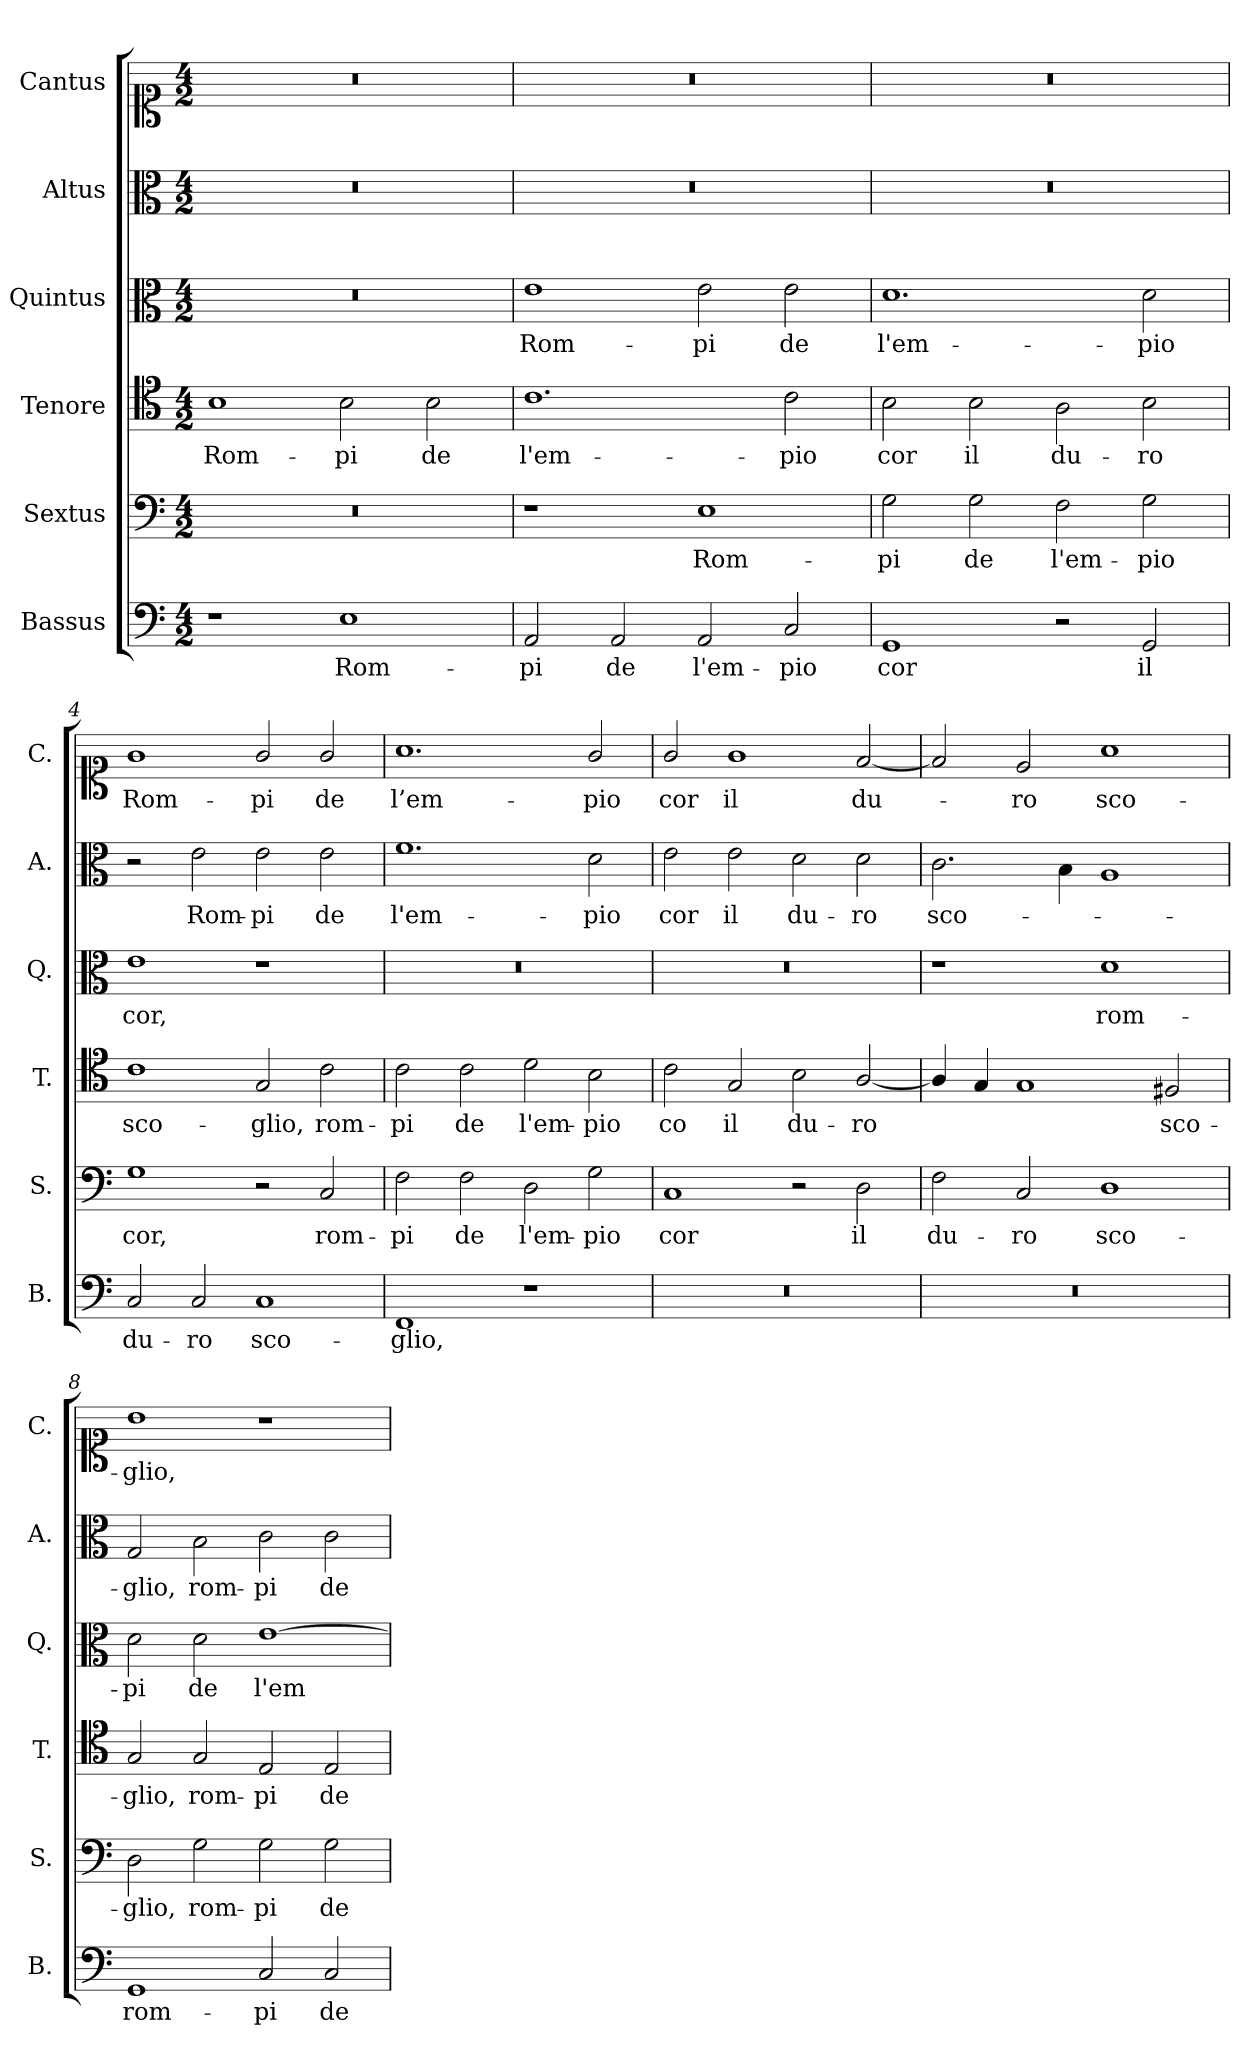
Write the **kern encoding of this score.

**kern	**text	**kern	**text	**kern	**text	**kern	**text	**kern	**text	**kern	**text
*part6	*part6	*part5	*part5	*part4	*part4	*part3	*part3	*part2	*part2	*part1	*part1
*staff6	*staff6	*staff5	*staff5	*staff4	*staff4	*staff3	*staff3	*staff2	*staff2	*staff1	*staff1
*I"Bassus	*	*I"Sextus	*	*I"Tenore	*	*I"Quintus	*	*I"Altus	*	*I"Cantus	*
*I'B.	*	*I'S.	*	*I'T.	*	*I'Q.	*	*I'A.	*	*I'C.	*
*clefF4	*	*clefF4	*	*clefC4	*	*clefC3	*	*clefC3	*	*clefC1	*
*k[]	*	*k[]	*	*k[]	*	*k[]	*	*k[]	*	*k[]	*
*M4/2	*	*M4/2	*	*M4/2	*	*M4/2	*	*M4/2	*	*M4/2	*
=1	=1	=1	=1	=1	=1	=1	=1	=1	=1	=1	=1
!	!	!	!	!	!LO:LY:b	!	!	!	!	!	!
1r	.	0r	.	1B	Rom-	0r	.	0r	.	0r	.
!	!LO:LY:b	!	!	!	!LO:LY:b	!	!	!	!	!	!
1E	Rom-	.	.	2B\	-pi	.	.	.	.	.	.
!	!	!	!	!	!LO:LY:b	!	!	!	!	!	!
.	.	.	.	2B\	de	.	.	.	.	.	.
=2	=2	=2	=2	=2	=2	=2	=2	=2	=2	=2	=2
!	!LO:LY:b	!	!	!	!LO:LY:b	!	!LO:LY:b	!	!	!	!
2AA/	-pi	1r	.	1.c	l'em-	1e	Rom-	0r	.	0r	.
!	!LO:LY:b	!	!	!	!	!	!	!	!	!	!
2AA/	de	.	.	.	.	.	.	.	.	.	.
!	!LO:LY:b	!	!LO:LY:b	!	!	!	!LO:LY:b	!	!	!	!
2AA/	l'em-	1E	Rom-	.	.	2e\	-pi	.	.	.	.
!	!LO:LY:b	!	!	!	!LO:LY:b	!	!LO:LY:b	!	!	!	!
2C/	-pio	.	.	2c\	-pio	2e\	de	.	.	.	.
=3	=3	=3	=3	=3	=3	=3	=3	=3	=3	=3	=3
!	!LO:LY:b	!	!LO:LY:b	!	!LO:LY:b	!	!LO:LY:b	!	!	!	!
1GG	cor	2G\	-pi	2B\	cor	1.d	l'em-	0r	.	0r	.
!	!	!	!LO:LY:b	!	!LO:LY:b	!	!	!	!	!	!
.	.	2G\	de	2B\	il	.	.	.	.	.	.
!	!	!	!LO:LY:b	!	!LO:LY:b	!	!	!	!	!	!
2r	.	2F\	l'em-	2A\	du-	.	.	.	.	.	.
!	!LO:LY:b	!	!LO:LY:b	!	!LO:LY:b	!	!LO:LY:b	!	!	!	!
2GG/	il	2G\	-pio	2B\	-ro	2d\	-pio	.	.	.	.
=4	=4	=4	=4	=4	=4	=4	=4	=4	=4	=4	=4
!	!LO:LY:b	!	!LO:LY:b	!	!LO:LY:b	!	!LO:LY:b	!	!	!	!LO:LY:b
2C/	du-	1G	cor,	1c	sco-	1e	cor,	2r	.	1g	Rom-
!	!LO:LY:b	!	!	!	!	!	!	!	!LO:LY:b	!	!
2C/	-ro	.	.	.	.	.	.	2e\	Rom-	.	.
!	!LO:LY:b	!	!	!	!LO:LY:b	!	!	!	!LO:LY:b	!	!LO:LY:b
1C	sco-	2r	.	2G/	-glio,	1r	.	2e\	-pi	2g/	-pi
!	!	!	!LO:LY:b	!	!LO:LY:b	!	!	!	!LO:LY:b	!	!LO:LY:b
.	.	2C/	rom-	2c\	rom-	.	.	2e\	de	2g/	de
!!LO:LB:g=z
=5	=5	=5	=5	=5	=5	=5	=5	=5	=5	=5	=5
!	!LO:LY:b	!	!LO:LY:b	!	!LO:LY:b	!	!	!	!LO:LY:b	!	!LO:LY:b
1FF	-glio,	2F\	-pi	2c\	-pi	0r	.	1.f	l'em-	1.a	l’em-
!	!	!	!LO:LY:b	!	!LO:LY:b	!	!	!	!	!	!
.	.	2F\	de	2c\	de	.	.	.	.	.	.
!	!	!	!LO:LY:b	!	!LO:LY:b	!	!	!	!	!	!
1r	.	2D\	l'em-	2d\	l'em-	.	.	.	.	.	.
!	!	!	!LO:LY:b	!	!LO:LY:b	!	!	!	!LO:LY:b	!	!LO:LY:b
.	.	2G\	-pio	2B\	-pio	.	.	2d\	-pio	2g/	-pio
=6	=6	=6	=6	=6	=6	=6	=6	=6	=6	=6	=6
!	!	!	!LO:LY:b	!	!LO:LY:b	!	!	!	!LO:LY:b	!	!LO:LY:b
0r	.	1C	cor	2c\	co	0r	.	2e\	cor	2g/	cor
!	!	!	!	!	!LO:LY:b	!	!	!	!LO:LY:b	!	!LO:LY:b
.	.	.	.	2G/	il	.	.	2e\	il	1g	il
!	!	!	!	!	!LO:LY:b	!	!	!	!LO:LY:b	!	!
.	.	2r	.	2B\	du-	.	.	2d\	du-	.	.
!	!	!	!LO:LY:b	!	!LO:LY:b	!	!	!	!LO:LY:b	!	!LO:LY:b
.	.	2D\	il	[2A/	-ro	.	.	2d\	-ro	[2f/	du-
=7	=7	=7	=7	=7	=7	=7	=7	=7	=7	=7	=7
!	!	!	!LO:LY:b	!	!	!	!	!	!LO:LY:b	!	!
0r	.	2F\	du-	4A/]	.	1r	.	2.c\	sco-	2f/]	.
.	.	.	.	4G/	.	.	.	.	.	.	.
!	!	!	!LO:LY:b	!	!	!	!	!	!	!	!LO:LY:b
.	.	2C/	-ro	1G	.	.	.	.	.	2e/	-ro
.	.	.	.	.	.	.	.	4B\	.	.	.
!	!	!	!LO:LY:b	!	!	!	!LO:LY:b	!	!	!	!LO:LY:b
.	.	1D	sco-	.	.	1d	rom-	1A	.	1a	sco-
!	!	!	!	!	!LO:LY:b	!	!	!	!	!	!
.	.	.	.	2F#X/	sco-	.	.	.	.	.	.
=8	=8	=8	=8	=8	=8	=8	=8	=8	=8	=8	=8
!	!LO:LY:b	!	!LO:LY:b	!	!LO:LY:b	!	!LO:LY:b	!	!LO:LY:b	!	!LO:LY:b
1GG	rom-	2D\	-glio,	2G/	-glio,	2d\	-pi	2G/	-glio,	1b	-glio,
!	!	!	!LO:LY:b	!	!LO:LY:b	!	!LO:LY:b	!	!LO:LY:b	!	!
.	.	2G\	rom-	2G/	rom-	2d\	de	2B\	rom-	.	.
!	!LO:LY:b	!	!LO:LY:b	!	!LO:LY:b	!	!LO:LY:b	!	!LO:LY:b	!	!
2C/	-pi	2G\	-pi	2E/	-pi	[1e	l'em-	2c\	-pi	1r	.
!	!LO:LY:b	!	!LO:LY:b	!	!LO:LY:b	!	!	!	!LO:LY:b	!	!
2C/	de	2G\	de	2E/	de	.	.	2c\	de	.	.
=	=	=	=	=	=	=	=	=	=	=	=
*-	*-	*-	*-	*-	*-	*-	*-	*-	*-	*-	*-
